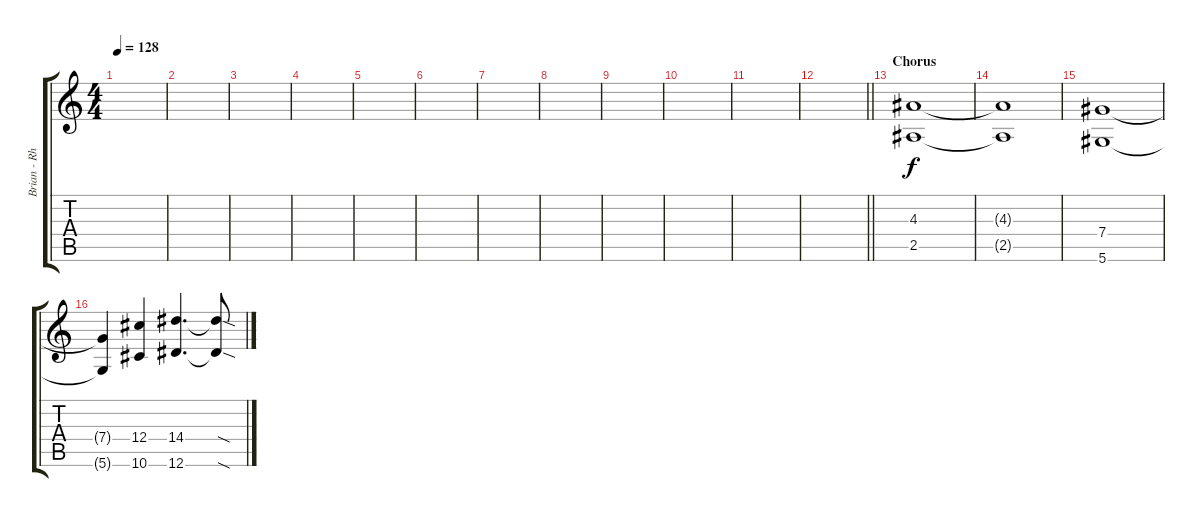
\track ("Brian - Rhythm Guitar II" "Brian - Rh") {instrument overdrivenguitar}
\staff {score tabs}
\tuning (Eb4 Bb3 Gb3 Db3 Ab2 Eb2) {hide}
\ts (4 4)
\tempo 128
\clef g2
\ks c
|
|
|
|
|
|
|
|
|
|
|
\barLineRight lightlight
|
\section ("" "Chorus")
(4.3 2.5).1 |
(4.3{t} 2.5{t}).1 |
(7.4 5.6).1 |
(7.4{t} 5.6{t}).4 (12.4 10.6).4 (14.4 12.6).4{d} (14.4{sod t} 12.6{sod t}).8
